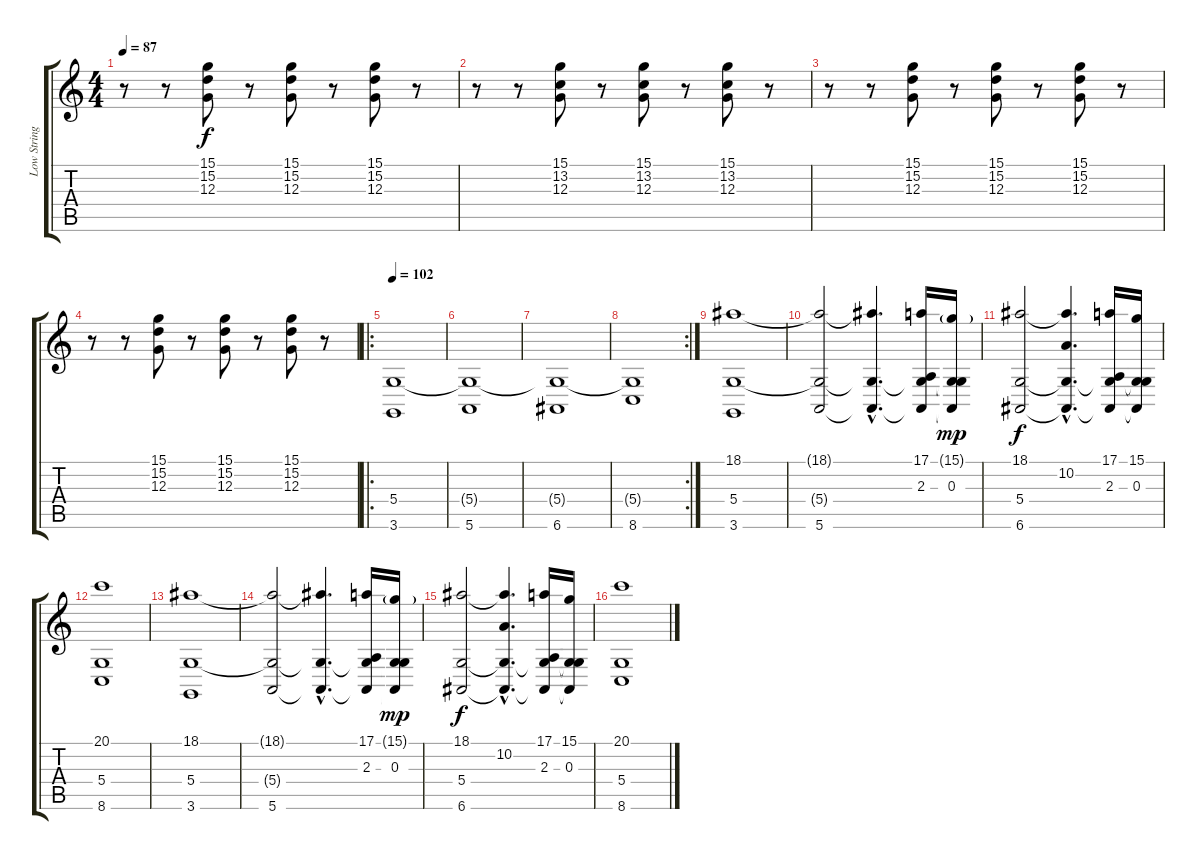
\track ("Low Strings" "Low String") {instrument synthstrings1}
\staff {score tabs}
\tuning (E4 B3 G3 D3 A2 E2) {hide}
\ts (4 4)
\tempo 87
\clef g2
\ks c
r.8{dy f volume 6} r.8 (15.1 15.2 12.3).8 r.8 (15.1 15.2 12.3).8 r.8 (15.1 15.2 12.3).8 r.8 |
r.8 r.8 (15.1 13.2 12.3).8 r.8 (15.1 13.2 12.3).8 r.8 (15.1 13.2 12.3).8 r.8 |
r.8 r.8 (15.1 15.2 12.3).8 r.8 (15.1 15.2 12.3).8 r.8 (15.1 15.2 12.3).8 r.8 |
r.8 r.8 (15.1 15.2 12.3).8 r.8 (15.1 15.2 12.3).8 r.8 (15.1 15.2 12.3).8 r.8 |
\ro
\tempo 102
(5.4 3.6).1{volume 16} |
(5.4{t} 5.6).1 |
(5.4{t} 6.6).1 |
\rc 2
(5.4{t} 8.6).1 |
(18.1 5.4 3.6).1 |
(18.1{t} 5.4{t} 5.6).2 (18.1{hac t} 5.4{hac t} 5.6{hac t}).4{d} (17.1 2.3 5.4{t} 5.6{t}).16 (15.1{g} 0.3 5.4{t} 5.6{t}).16{dy mp} |
(18.1 5.4 6.6).2{dy f} (18.1{hac t} 10.2{hac} 5.4{hac t} 6.6{hac t}).4{d} (17.1 2.3 5.4{t} 6.6{t}).16 (15.1 0.3 5.4{t} 6.6{t}).16 |
(20.1 5.4 8.6).1 |
(18.1 5.4 3.6).1 |
(18.1{t} 5.4{t} 5.6).2 (18.1{hac t} 5.4{hac t} 5.6{hac t}).4{d} (17.1 2.3 5.4{t} 5.6{t}).16 (15.1{g} 0.3 5.4{t} 5.6{t}).16{dy mp} |
(18.1 5.4 6.6).2{dy f} (18.1{hac t} 10.2{hac} 5.4{hac t} 6.6{hac t}).4{d} (17.1 2.3 5.4{t} 6.6{t}).16 (15.1 0.3 5.4{t} 6.6{t}).16 |
(20.1 5.4 8.6).1
